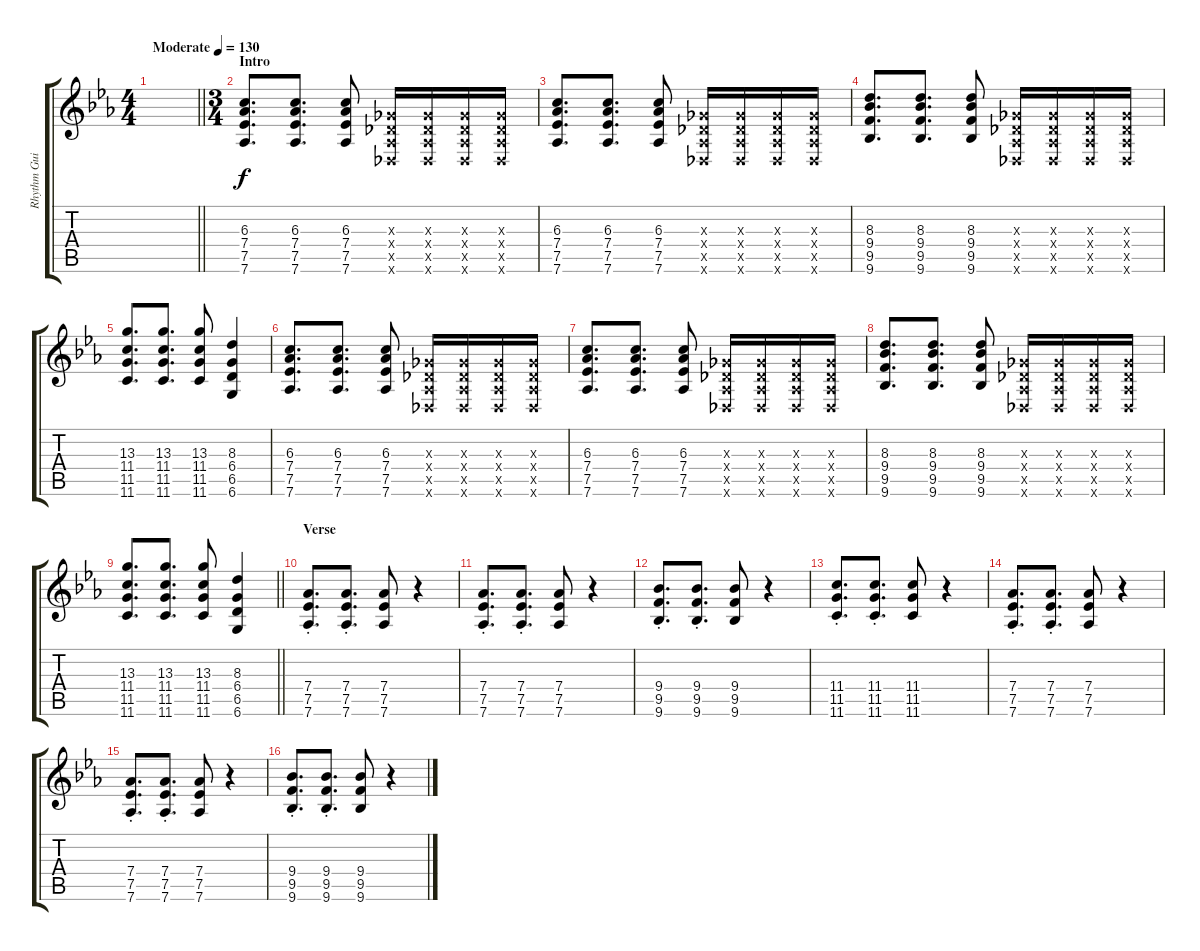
\track ("Rhythm Guitar" "Rhythm Gui") {instrument overdrivenguitar}
\staff {score tabs}
\tuning (Eb4 Bb3 Gb3 Db3 Ab2 Db2) {hide}
\ts (4 4)
\tempo (130 "Moderate")
\clef g2
\barLineRight lightlight
\ks eb
|
\ts (3 4)
\section ("" "Intro")
\ks eb
(6.3 7.4 7.5 7.6).8{d} (6.3 7.4 7.5 7.6).8{d} (6.3 7.4 7.5 7.6).8 (0.3{x} 0.4{x} 0.5{x} 0.6{x}).16 (0.3{x} 0.4{x} 0.5{x} 0.6{x}).16 (0.3{x} 0.4{x} 0.5{x} 0.6{x}).16 (0.3{x} 0.4{x} 0.5{x} 0.6{x}).16 |
(6.3 7.4 7.5 7.6).8{d} (6.3 7.4 7.5 7.6).8{d} (6.3 7.4 7.5 7.6).8 (0.3{x} 0.4{x} 0.5{x} 0.6{x}).16 (0.3{x} 0.4{x} 0.5{x} 0.6{x}).16 (0.3{x} 0.4{x} 0.5{x} 0.6{x}).16 (0.3{x} 0.4{x} 0.5{x} 0.6{x}).16 |
(8.3 9.4 9.5 9.6).8{d} (8.3 9.4 9.5 9.6).8{d} (8.3 9.4 9.5 9.6).8 (0.3{x} 0.4{x} 0.5{x} 0.6{x}).16 (0.3{x} 0.4{x} 0.5{x} 0.6{x}).16 (0.3{x} 0.4{x} 0.5{x} 0.6{x}).16 (0.3{x} 0.4{x} 0.5{x} 0.6{x}).16 |
(13.3 11.4 11.5 11.6).8{d} (13.3 11.4 11.5 11.6).8{d} (13.3 11.4 11.5 11.6).8 (8.3 6.4 6.5 6.6).4 |
(6.3 7.4 7.5 7.6).8{d} (6.3 7.4 7.5 7.6).8{d} (6.3 7.4 7.5 7.6).8 (0.3{x} 0.4{x} 0.5{x} 0.6{x}).16 (0.3{x} 0.4{x} 0.5{x} 0.6{x}).16 (0.3{x} 0.4{x} 0.5{x} 0.6{x}).16 (0.3{x} 0.4{x} 0.5{x} 0.6{x}).16 |
(6.3 7.4 7.5 7.6).8{d} (6.3 7.4 7.5 7.6).8{d} (6.3 7.4 7.5 7.6).8 (0.3{x} 0.4{x} 0.5{x} 0.6{x}).16 (0.3{x} 0.4{x} 0.5{x} 0.6{x}).16 (0.3{x} 0.4{x} 0.5{x} 0.6{x}).16 (0.3{x} 0.4{x} 0.5{x} 0.6{x}).16 |
(8.3 9.4 9.5 9.6).8{d} (8.3 9.4 9.5 9.6).8{d} (8.3 9.4 9.5 9.6).8 (0.3{x} 0.4{x} 0.5{x} 0.6{x}).16 (0.3{x} 0.4{x} 0.5{x} 0.6{x}).16 (0.3{x} 0.4{x} 0.5{x} 0.6{x}).16 (0.3{x} 0.4{x} 0.5{x} 0.6{x}).16 |
\barLineRight lightlight
(13.3 11.4 11.5 11.6).8{d} (13.3 11.4 11.5 11.6).8{d} (13.3 11.4 11.5 11.6).8 (8.3 6.4 6.5 6.6).4 |
\section ("" "Verse")
(7.4{st} 7.5{st} 7.6{st}).8{d instrument electricguitarmuted} (7.4{st} 7.5{st} 7.6{st}).8{d} (7.4 7.5 7.6).8 r.4 |
(7.4{st} 7.5{st} 7.6{st}).8{d} (7.4{st} 7.5{st} 7.6{st}).8{d} (7.4 7.5 7.6).8 r.4 |
(9.4{st} 9.5{st} 9.6{st}).8{d} (9.4{st} 9.5{st} 9.6{st}).8{d} (9.4 9.5 9.6).8 r.4 |
(11.4{st} 11.5{st} 11.6{st}).8{d} (11.4{st} 11.5{st} 11.6{st}).8{d} (11.4 11.5 11.6).8 r.4 |
(7.4{st} 7.5{st} 7.6{st}).8{d} (7.4{st} 7.5{st} 7.6{st}).8{d} (7.4 7.5 7.6).8 r.4 |
(7.4{st} 7.5{st} 7.6{st}).8{d} (7.4{st} 7.5{st} 7.6{st}).8{d} (7.4 7.5 7.6).8 r.4 |
(9.4{st} 9.5{st} 9.6{st}).8{d} (9.4{st} 9.5{st} 9.6{st}).8{d} (9.4 9.5 9.6).8 r.4
